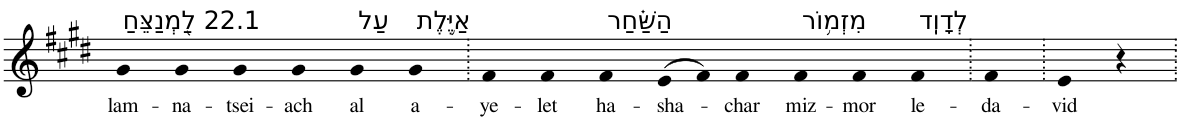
**kern	**text
*part1	*part1
*staff1	*staff1
*I"Piano	*
*I'Pno	*
*clefG2	*
*k[f#c#g#d#]	*
*E:	*
=1	=1
!LO:TX:a:t=22.1 לַ֭מְנַצֵּחַ	!
!	!LO:LY:b
4g#	lam-
!	!LO:LY:b
4g#	-na-
!	!LO:LY:b
4g#	-tsei-
!	!LO:LY:b
4g#	-ach
!LO:TX:a:t=עַל	!
!	!LO:LY:b
4g#	al
!LO:TX:a:t=אַיֶּ֥לֶת	!
!	!LO:LY:b
4g#	a-
=2.	=2.
!	!LO:LY:b
4f#	-ye-
!	!LO:LY:b
4f#	-let
!LO:TX:a:t=הַשַּׁ֗חַר	!
!	!LO:LY:b
4f#	ha-
!	!LO:LY:b
(>8e	-sha-
8f#)	.
!	!LO:LY:b
4f#	-char
!LO:TX:a:t=מִזְמ֥וֹר	!
!	!LO:LY:b
4f#	miz-
!	!LO:LY:b
4f#	-mor
!LO:TX:a:t=לְדָוִֽד	!
!	!LO:LY:b
4f#	le-
=3.	=3.
!	!LO:LY:b
4f#	-da-
=4.	=4.
!	!LO:LY:b
4e	-vid
4r	.
=.	=.
*-	*-
